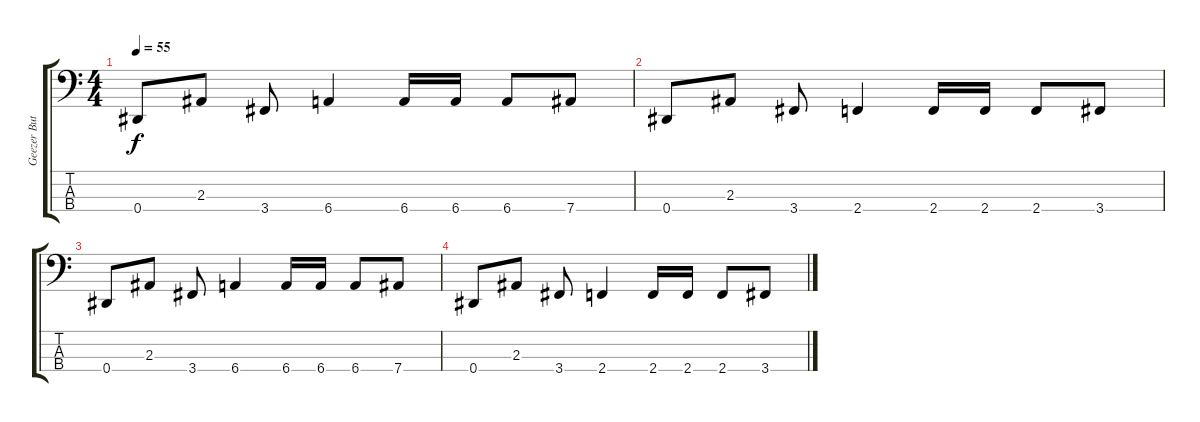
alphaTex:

\track ("Geezer Butler" "Geezer But") {instrument electricbassfinger}
\staff {score tabs}
\tuning (Gb2 Db2 Ab1 Eb1) {hide}
\ts (4 4)
\tempo 55
\clef f4
\ks c
0.4.8{dy f} 2.3.8 3.4.8 6.4.4 6.4.16 6.4.16 6.4.8 7.4.8 |
0.4.8 2.3.8 3.4.8 2.4.4 2.4.16 2.4.16 2.4.8 3.4.8 |
0.4.8 2.3.8 3.4.8 6.4.4 6.4.16 6.4.16 6.4.8 7.4.8 |
0.4.8 2.3.8 3.4.8 2.4.4 2.4.16 2.4.16 2.4.8 3.4.8
